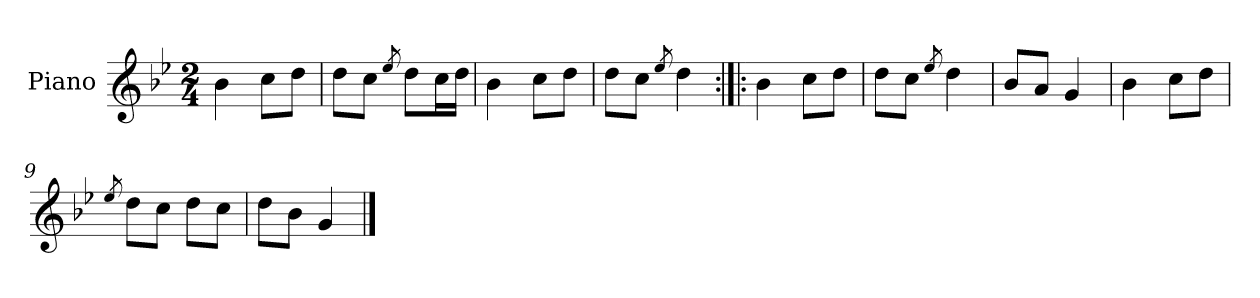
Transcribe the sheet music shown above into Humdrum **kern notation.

**kern
*part1
*staff1
*I"Piano
*I'Pno.
*clefG2
*k[b-e-]
*M2/4
=1
4b-\
8cc\L
8dd\J
=2
8dd\L
8cc\J
8qee-/
8dd\L
16cc\L
16dd\JJ
=3
4b-\
8cc\L
8dd\J
=4
8dd\L
8cc\J
8qee-/
4dd\
=5:|!|:
4b-\
8cc\L
8dd\J
=6
8dd\L
8cc\J
8qee-/
4dd\
=7
8b-/L
8a/J
4g/
=8
4b-\
8cc\L
8dd\J
=9
8qee-/
8dd\L
8cc\J
8dd\L
8cc\J
!!LO:LB:g=z
=10
8dd\L
8b-\J
4g/
==
*-
